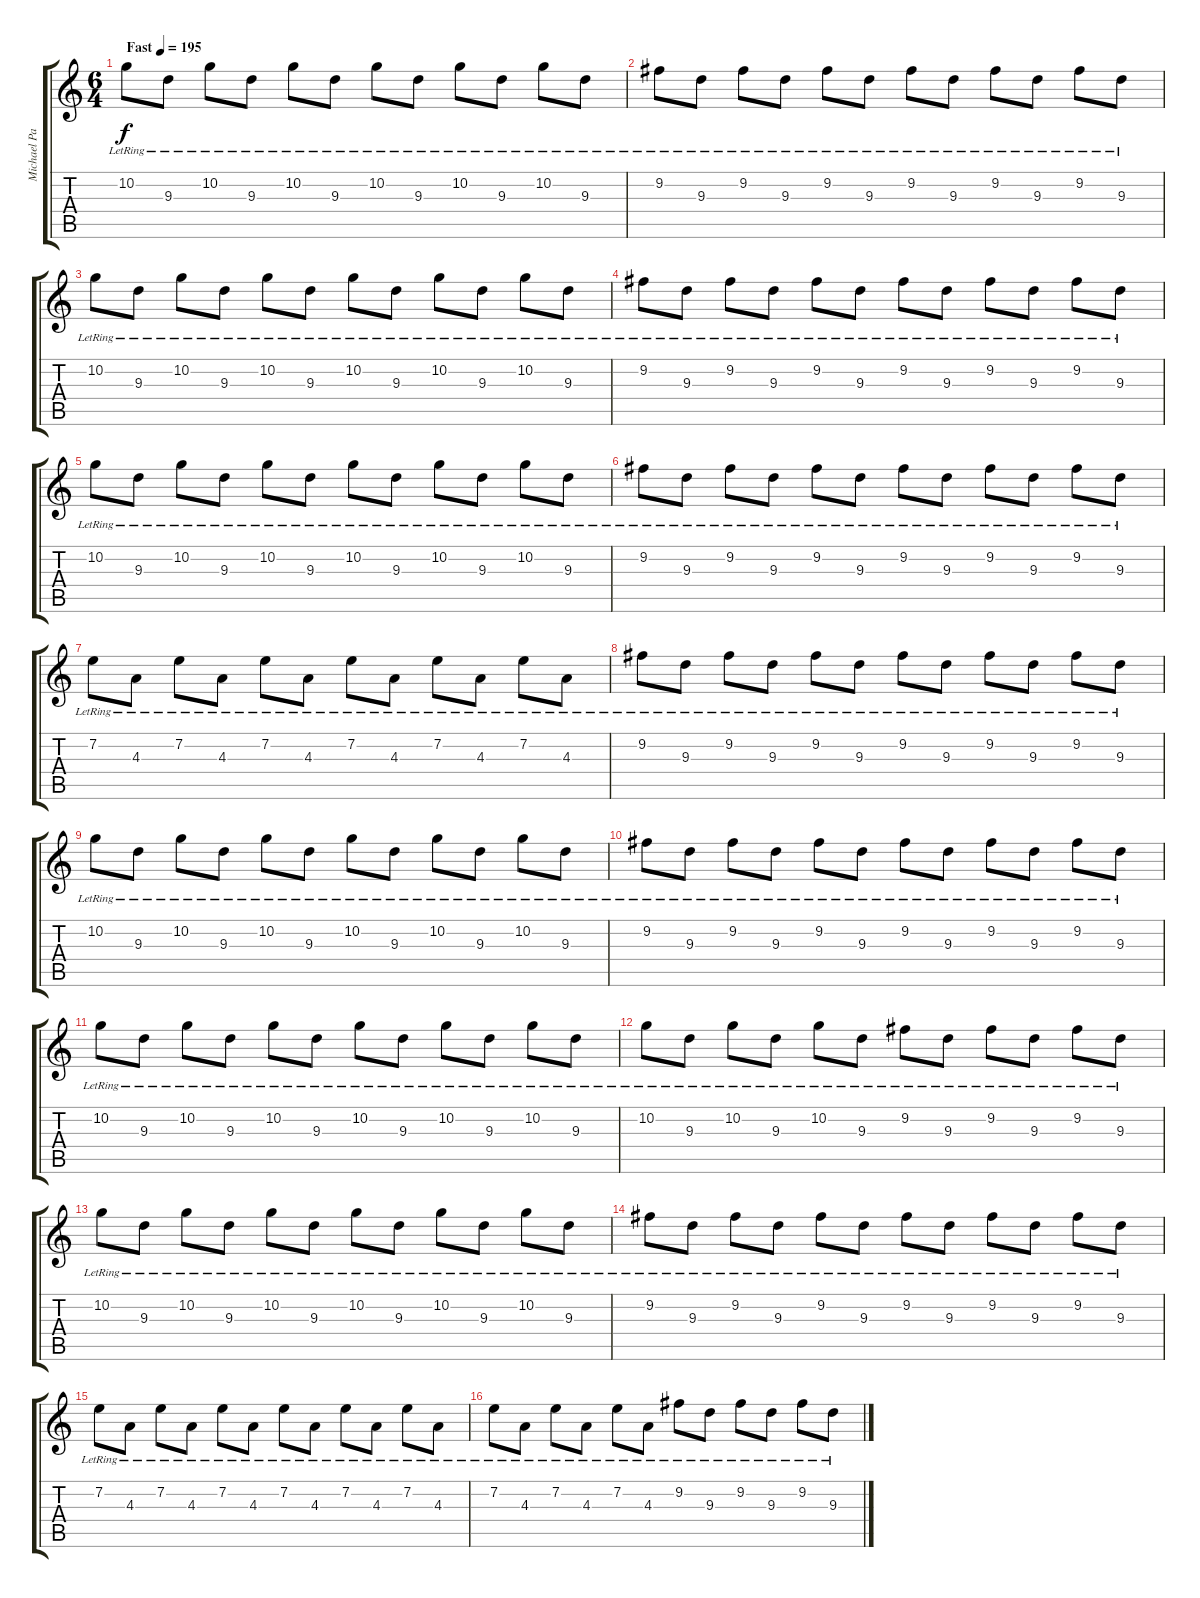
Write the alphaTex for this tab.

\track ("Michael Paget" "Michael Pa") {instrument distortionguitar}
\staff {score tabs}
\tuning (D4 A3 F3 C3 G2 C2) {hide}
\ts (6 4)
\tempo (195 "Fast")
\clef g2
\ks c
10.2{lr}.8{dy f volume 0 instrument distortionguitar} 9.3{lr}.8{volume 8} 10.2{lr}.8 9.3{lr}.8 10.2{lr}.8 9.3{lr}.8 10.2{lr}.8 9.3{lr}.8 10.2{lr}.8 9.3{lr}.8 10.2{lr}.8 9.3{lr}.8 |
9.2{lr}.8 9.3{lr}.8 9.2{lr}.8 9.3{lr}.8 9.2{lr}.8 9.3{lr}.8 9.2{lr}.8 9.3{lr}.8 9.2{lr}.8 9.3{lr}.8 9.2{lr}.8 9.3{lr}.8 |
10.2{lr}.8 9.3{lr}.8 10.2{lr}.8 9.3{lr}.8 10.2{lr}.8 9.3{lr}.8 10.2{lr}.8 9.3{lr}.8 10.2{lr}.8 9.3{lr}.8 10.2{lr}.8 9.3{lr}.8 |
9.2{lr}.8 9.3{lr}.8 9.2{lr}.8 9.3{lr}.8 9.2{lr}.8 9.3{lr}.8 9.2{lr}.8 9.3{lr}.8 9.2{lr}.8 9.3{lr}.8 9.2{lr}.8 9.3{lr}.8 |
10.2{lr}.8 9.3{lr}.8 10.2{lr}.8 9.3{lr}.8 10.2{lr}.8 9.3{lr}.8 10.2{lr}.8 9.3{lr}.8 10.2{lr}.8 9.3{lr}.8 10.2{lr}.8 9.3{lr}.8 |
9.2{lr}.8 9.3{lr}.8 9.2{lr}.8 9.3{lr}.8 9.2{lr}.8 9.3{lr}.8 9.2{lr}.8 9.3{lr}.8 9.2{lr}.8 9.3{lr}.8 9.2{lr}.8 9.3{lr}.8 |
7.2{lr}.8 4.3{lr}.8 7.2{lr}.8 4.3{lr}.8 7.2{lr}.8 4.3{lr}.8 7.2{lr}.8 4.3{lr}.8 7.2{lr}.8 4.3{lr}.8 7.2{lr}.8 4.3{lr}.8 |
9.2{lr}.8 9.3{lr}.8 9.2{lr}.8 9.3{lr}.8 9.2{lr}.8 9.3{lr}.8 9.2{lr}.8 9.3{lr}.8 9.2{lr}.8 9.3{lr}.8 9.2{lr}.8 9.3{lr}.8 |
10.2{lr}.8 9.3{lr}.8 10.2{lr}.8 9.3{lr}.8 10.2{lr}.8 9.3{lr}.8 10.2{lr}.8 9.3{lr}.8 10.2{lr}.8 9.3{lr}.8 10.2{lr}.8 9.3{lr}.8 |
9.2{lr}.8 9.3{lr}.8 9.2{lr}.8 9.3{lr}.8 9.2{lr}.8 9.3{lr}.8 9.2{lr}.8 9.3{lr}.8 9.2{lr}.8 9.3{lr}.8 9.2{lr}.8 9.3{lr}.8 |
10.2{lr}.8 9.3{lr}.8 10.2{lr}.8 9.3{lr}.8 10.2{lr}.8 9.3{lr}.8 10.2{lr}.8 9.3{lr}.8 10.2{lr}.8 9.3{lr}.8 10.2{lr}.8 9.3{lr}.8 |
10.2{lr}.8 9.3{lr}.8 10.2{lr}.8 9.3{lr}.8 10.2{lr}.8 9.3{lr}.8 9.2{lr}.8 9.3{lr}.8 9.2{lr}.8 9.3{lr}.8 9.2{lr}.8 9.3{lr}.8 |
10.2{lr}.8 9.3{lr}.8 10.2{lr}.8 9.3{lr}.8 10.2{lr}.8 9.3{lr}.8 10.2{lr}.8 9.3{lr}.8 10.2{lr}.8 9.3{lr}.8 10.2{lr}.8 9.3{lr}.8 |
9.2{lr}.8 9.3{lr}.8 9.2{lr}.8 9.3{lr}.8 9.2{lr}.8 9.3{lr}.8 9.2{lr}.8 9.3{lr}.8 9.2{lr}.8 9.3{lr}.8 9.2{lr}.8 9.3{lr}.8 |
7.2{lr}.8 4.3{lr}.8 7.2{lr}.8 4.3{lr}.8 7.2{lr}.8 4.3{lr}.8 7.2{lr}.8 4.3{lr}.8 7.2{lr}.8 4.3{lr}.8 7.2{lr}.8 4.3{lr}.8 |
7.2{lr}.8 4.3{lr}.8 7.2{lr}.8 4.3{lr}.8 7.2{lr}.8 4.3{lr}.8 9.2{lr}.8 9.3{lr}.8 9.2{lr}.8 9.3{lr}.8 9.2{lr}.8 9.3{lr}.8
